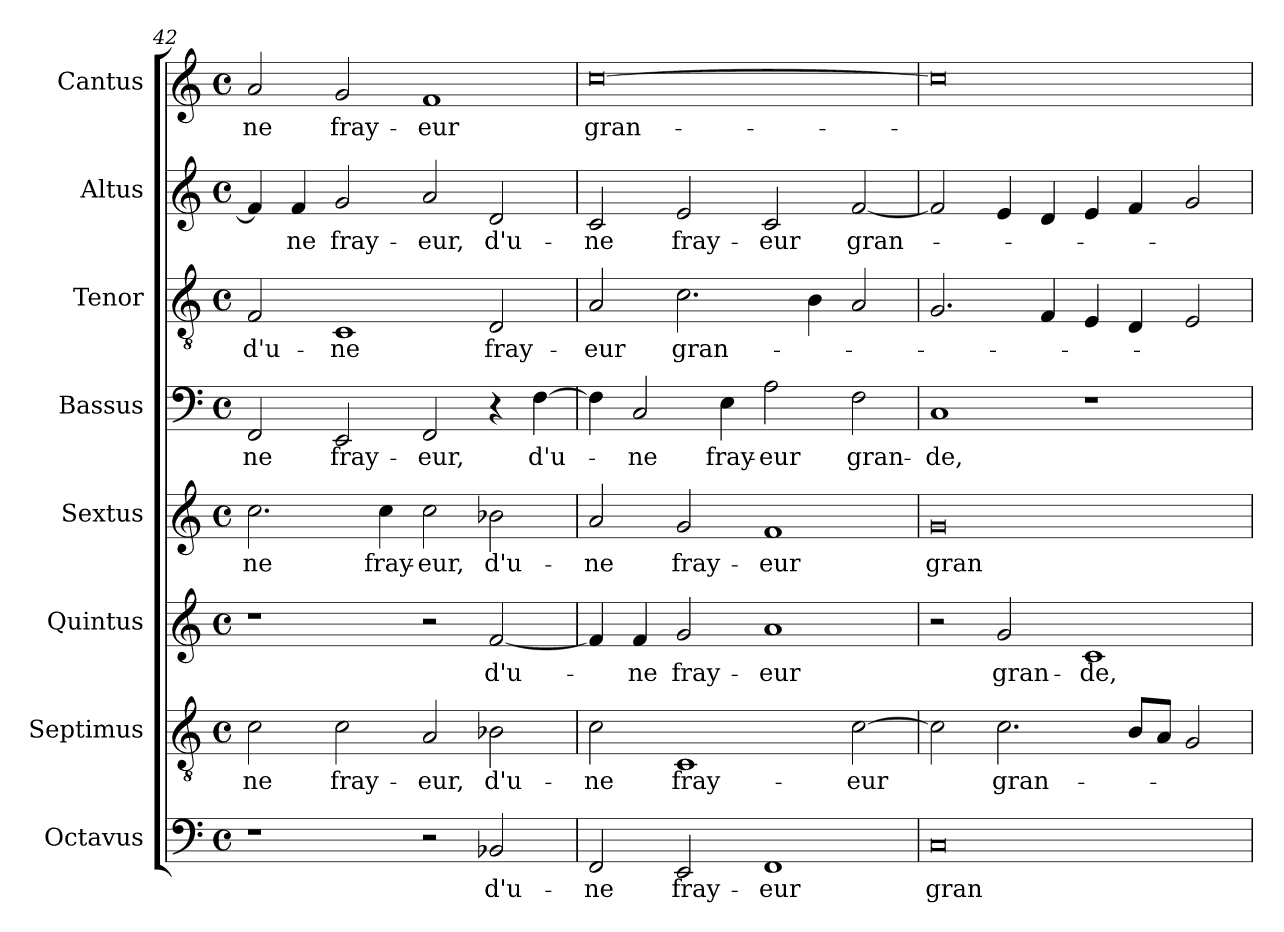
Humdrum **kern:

**kern	**text	**kern	**text	**kern	**text	**kern	**text	**kern	**text	**kern	**text	**kern	**text	**kern	**text
*part8	*part8	*part7	*part7	*part6	*part6	*part5	*part5	*part4	*part4	*part3	*part3	*part2	*part2	*part1	*part1
*staff8	*staff8	*staff7	*staff7	*staff6	*staff6	*staff5	*staff5	*staff4	*staff4	*staff3	*staff3	*staff2	*staff2	*staff1	*staff1
*I"Octavus	*	*I"Septimus	*	*I"Quintus	*	*I"Sextus	*	*I"Bassus	*	*I"Tenor	*	*I"Altus	*	*I"Cantus	*
*I'Oc	*	*I'Sp	*	*I'Qn	*	*I'Sx	*	*I'B	*	*I'T	*	*I'A	*	*I'C	*
*clefF4	*	*clefGv2	*	*clefG2	*	*clefG2	*	*clefF4	*	*clefGv2	*	*clefG2	*	*clefG2	*
*k[]	*	*k[]	*	*k[]	*	*k[]	*	*k[]	*	*k[]	*	*k[]	*	*k[]	*
*C:	*	*C:	*	*C:	*	*C:	*	*C:	*	*C:	*	*C:	*	*C:	*
*M4/4	*	*M4/4	*	*M4/4	*	*M4/4	*	*M4/4	*	*M4/4	*	*M4/4	*	*M4/4	*
*met(c)	*	*met(c)	*	*met(c)	*	*met(c)	*	*met(c)	*	*met(c)	*	*met(c)	*	*met(c)	*
=42	=42	=42	=42	=42	=42	=42	=42	=42	=42	=42	=42	=42	=42	=42	=42
!	!	!	!LO:LY:b	!	!	!	!LO:LY:b	!	!LO:LY:b	!	!LO:LY:b	!	!	!	!LO:LY:b
1r	.	2c\	-ne	1r	.	2.cc\	-ne	2FF/	-ne	2F/	d'u-	4f/]	.	2a/	-ne
!	!	!	!	!	!	!	!	!	!	!	!	!	!LO:LY:b	!	!
.	.	.	.	.	.	.	.	.	.	.	.	4f/	-ne	.	.
!	!	!	!LO:LY:b	!	!	!	!	!	!LO:LY:b	!	!LO:LY:b	!	!LO:LY:b	!	!LO:LY:b
.	.	2c\	fray-	.	.	.	.	2EE/	fray-	1C	-ne	2g/	fray-	2g/	fray-
!	!	!	!	!	!	!	!LO:LY:b	!	!	!	!	!	!	!	!
.	.	.	.	.	.	4cc\	fray-	.	.	.	.	.	.	.	.
!	!	!	!LO:LY:b	!	!	!	!LO:LY:b	!	!LO:LY:b	!	!	!	!LO:LY:b	!	!LO:LY:b
2r	.	2A/	-eur,	2r	.	2cc\	-eur,	2FF/	-eur,	.	.	2a/	-eur,	1f	-eur
!	!LO:LY:b	!	!LO:LY:b	!	!LO:LY:b	!	!LO:LY:b	!	!	!	!LO:LY:b	!	!LO:LY:b	!	!
2BB-X/	d'u-	2B-X\	d'u-	[2f/	d'u-	2b-X\	d'u-	4r	.	2D/	fray-	2d/	d'u-	.	.
!	!	!	!	!	!	!	!	!	!LO:LY:b	!	!	!	!	!	!
.	.	.	.	.	.	.	.	[4F\	d'u-	.	.	.	.	.	.
=43	=43	=43	=43	=43	=43	=43	=43	=43	=43	=43	=43	=43	=43	=43	=43
!	!LO:LY:b	!	!LO:LY:b	!	!	!	!LO:LY:b	!	!	!	!LO:LY:b	!	!LO:LY:b	!	!LO:LY:b
2FF/	-ne	2c\	-ne	4f/]	.	2a/	-ne	4F\]	.	2A/	-eur	2c/	-ne	[0cc	gran-
!	!	!	!	!	!LO:LY:b	!	!	!	!LO:LY:b	!	!	!	!	!	!
.	.	.	.	4f/	-ne	.	.	2C/	-ne	.	.	.	.	.	.
!	!LO:LY:b	!	!LO:LY:b	!	!LO:LY:b	!	!LO:LY:b	!	!	!	!LO:LY:b	!	!LO:LY:b	!	!
2EE/	fray-	1C	fray-	2g/	fray-	2g/	fray-	.	.	2.c\	gran-	2e/	fray-	.	.
!	!	!	!	!	!	!	!	!	!LO:LY:b	!	!	!	!	!	!
.	.	.	.	.	.	.	.	4E\	fray-	.	.	.	.	.	.
!	!LO:LY:b	!	!	!	!LO:LY:b	!	!LO:LY:b	!	!LO:LY:b	!	!	!	!LO:LY:b	!	!
1FF	-eur	.	.	1a	-eur	1f	-eur	2A\	-eur	.	.	2c/	-eur	.	.
.	.	.	.	.	.	.	.	.	.	4B\	.	.	.	.	.
!	!	!	!LO:LY:b	!	!	!	!	!	!LO:LY:b	!	!	!	!LO:LY:b	!	!
.	.	[2c\	-eur	.	.	.	.	2F\	gran-	2A/	.	[2f/	gran-	.	.
!!LO:LB:g=z
=44	=44	=44	=44	=44	=44	=44	=44	=44	=44	=44	=44	=44	=44	=44	=44
!	!LO:LY:b	!	!	!	!	!	!LO:LY:b	!	!LO:LY:b	!	!	!	!	!	!
0C	gran-	2c\]	.	2r	.	0g	gran-	1C	-de,	2.G/	.	2f/]	.	0cc]	.
!	!	!	!LO:LY:b	!	!LO:LY:b	!	!	!	!	!	!	!	!	!	!
.	.	2.c\	gran-	2g/	gran-	.	.	.	.	.	.	4e/	.	.	.
.	.	.	.	.	.	.	.	.	.	4F/	.	4d/	.	.	.
!	!	!	!	!	!LO:LY:b	!	!	!	!	!	!	!	!	!	!
.	.	.	.	1c	-de,	.	.	1r	.	4E/	.	4e/	.	.	.
.	.	8B/L	.	.	.	.	.	.	.	4D/	.	4f/	.	.	.
.	.	8A/J	.	.	.	.	.	.	.	.	.	.	.	.	.
.	.	2G/	.	.	.	.	.	.	.	2E/	.	2g/	.	.	.
=	=	=	=	=	=	=	=	=	=	=	=	=	=	=	=
*-	*-	*-	*-	*-	*-	*-	*-	*-	*-	*-	*-	*-	*-	*-	*-
